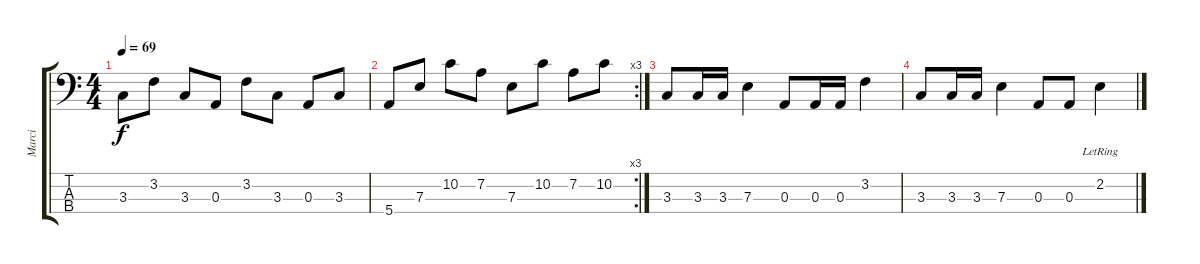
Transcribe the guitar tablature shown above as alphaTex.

\track ("Marci" "Marci") {instrument electricbassfinger}
\staff {score tabs}
\tuning (G2 D2 A1 E1) {hide}
\ts (4 4)
\tempo 69
\clef f4
\ks c
3.3.8{dy f} 3.2.8 3.3.8 0.3.8 3.2.8 3.3.8 0.3.8 3.3.8 |
\rc 3
5.4.8 7.3.8 10.2.8 7.2.8 7.3.8 10.2.8 7.2.8 10.2.8 |
3.3.8 3.3.16 3.3.16 7.3.4 0.3.8 0.3.16 0.3.16 3.2.4 |
3.3.8 3.3.16 3.3.16 7.3.4 0.3.8 0.3.8 2.2{lr}.4
